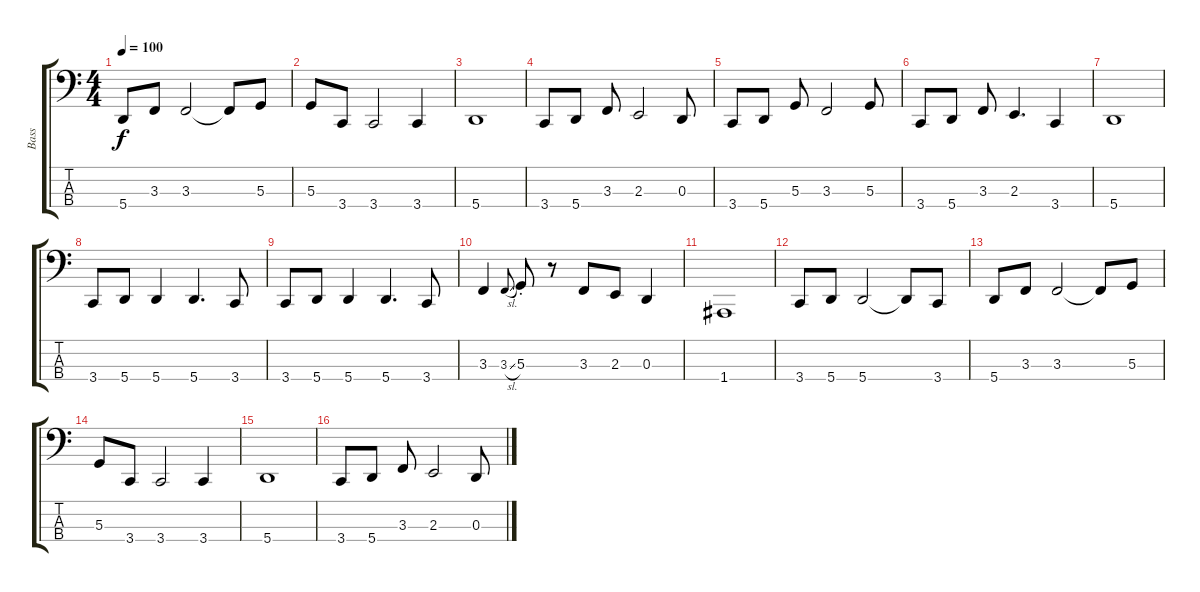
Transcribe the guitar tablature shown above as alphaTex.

\track ("Bass" "Bass") {instrument electricbasspick}
\staff {score tabs}
\tuning (C2 G1 D1 A0) {hide}
\ts (4 4)
\tempo 100
\clef f4
\ks c
5.4.8{dy f} 3.3.8 3.3.2 3.3{t}.8 5.3.8 |
5.3.8 3.4.8 3.4.2 3.4.4 |
5.4.1 |
3.4.8{volume 7} 5.4.8 3.3.8 2.3.2 0.3.8 |
3.4.8 5.4.8 5.3.8 3.3.2 5.3.8 |
3.4.8 5.4.8 3.3.8 2.3.4{d} 3.4.4 |
5.4.1 |
3.4.8{volume 5} 5.4.8 5.4.4 5.4.4{d} 3.4.8 |
3.4.8 5.4.8 5.4.4 5.4.4{d} 3.4.8 |
3.3.4 3.3{sl}.8{gr onbeat} 5.3{st}.8 r.8 3.3.8 2.3.8 0.3.4 |
1.4.1 |
3.4.8{volume 4} 5.4.8 5.4.2 5.4{t}.8 3.4.8 |
5.4.8 3.3.8 3.3.2 3.3{t}.8 5.3.8 |
5.3.8 3.4.8 3.4.2 3.4.4 |
5.4.1 |
3.4.8{volume 2} 5.4.8 3.3.8 2.3.2 0.3.8
